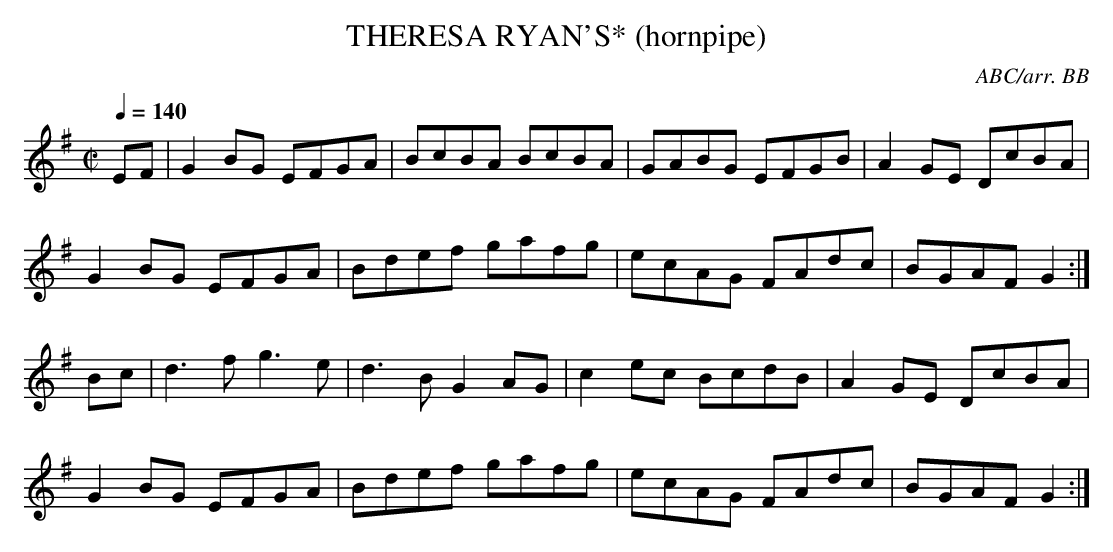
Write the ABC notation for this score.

X:1
T:THERESA RYAN'S* (hornpipe)
C:ABC/arr. BB
what the Gaelic title ("An Tr\'ed is a Rian") means, so I made
up a musician (a flute player, no less) to cover it! (If
there's a real Theresa Ryan out there playing trad music,
this tune is dedicated to her.)
M:C|
Q:1/4=140
K:G
EF|G2BG EFGA|BcBA BcBA|GABG EFGB|A2GE DcBA|
G2BG EFGA|Bdef gafg|ecAG FAdc|BGAF G2:|
Bc|d3f g3e|d3B G2AG|c2ec BcdB|A2GE DcBA|
G2BG EFGA|Bdef gafg|ecAG FAdc|BGAF G2:|
